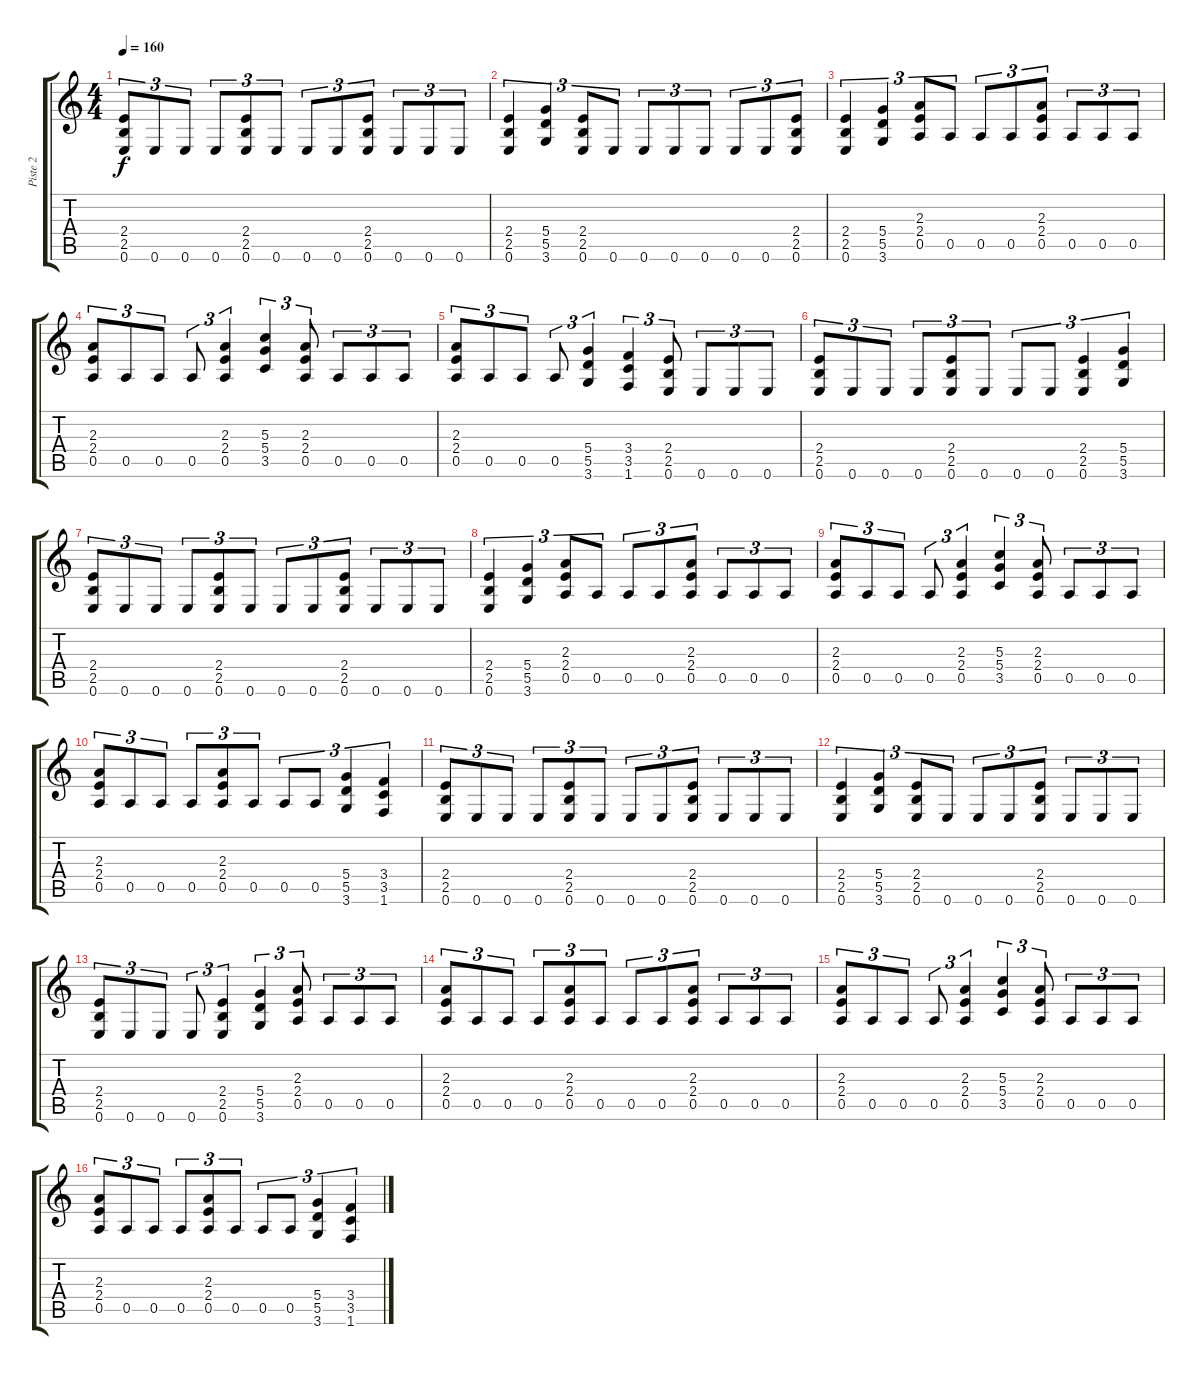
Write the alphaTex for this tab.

\track ("Piste 2" "Piste 2") {instrument distortionguitar}
\staff {score tabs}
\tuning (E4 B3 G3 D3 A2 E2) {hide}
\ts (4 4)
\tempo 160
\clef g2
\ks c
(2.4 2.5 0.6).8{tu (3 2) dy f instrument distortionguitar} 0.6.8{tu (3 2)} 0.6.8{tu (3 2)} 0.6.8{tu (3 2)} (2.4 2.5 0.6).8{tu (3 2)} 0.6.8{tu (3 2)} 0.6.8{tu (3 2)} 0.6.8{tu (3 2)} (2.4 2.5 0.6).8{tu (3 2)} 0.6.8{tu (3 2)} 0.6.8{tu (3 2)} 0.6.8{tu (3 2)} |
(2.4 2.5 0.6).4{tu (3 2)} (5.4 5.5 3.6).4{tu (3 2)} (2.4 2.5 0.6).8{tu (3 2)} 0.6.8{tu (3 2)} 0.6.8{tu (3 2)} 0.6.8{tu (3 2)} 0.6.8{tu (3 2)} 0.6.8{tu (3 2)} 0.6.8{tu (3 2)} (2.4 2.5 0.6).8{tu (3 2)} |
(2.4 2.5 0.6).4{tu (3 2)} (5.4 5.5 3.6).4{tu (3 2)} (2.3 2.4 0.5).8{tu (3 2)} 0.5.8{tu (3 2)} 0.5.8{tu (3 2)} 0.5.8{tu (3 2)} (2.3 2.4 0.5).8{tu (3 2)} 0.5.8{tu (3 2)} 0.5.8{tu (3 2)} 0.5.8{tu (3 2)} |
(2.3 2.4 0.5).8{tu (3 2)} 0.5.8{tu (3 2)} 0.5.8{tu (3 2)} 0.5.8{tu (3 2)} (2.3 2.4 0.5).4{tu (3 2)} (5.3 5.4 3.5).4{tu (3 2)} (2.3 2.4 0.5).8{tu (3 2)} 0.5.8{tu (3 2)} 0.5.8{tu (3 2)} 0.5.8{tu (3 2)} |
(2.3 2.4 0.5).8{tu (3 2)} 0.5.8{tu (3 2)} 0.5.8{tu (3 2)} 0.5.8{tu (3 2)} (5.4 5.5 3.6).4{tu (3 2)} (3.4 3.5 1.6).4{tu (3 2)} (2.4 2.5 0.6).8{tu (3 2)} 0.6.8{tu (3 2)} 0.6.8{tu (3 2)} 0.6.8{tu (3 2)} |
(2.4 2.5 0.6).8{tu (3 2)} 0.6.8{tu (3 2)} 0.6.8{tu (3 2)} 0.6.8{tu (3 2)} (2.4 2.5 0.6).8{tu (3 2)} 0.6.8{tu (3 2)} 0.6.8{tu (3 2)} 0.6.8{tu (3 2)} (2.4 2.5 0.6).4{tu (3 2)} (5.4 5.5 3.6).4{tu (3 2)} |
(2.4 2.5 0.6).8{tu (3 2)} 0.6.8{tu (3 2)} 0.6.8{tu (3 2)} 0.6.8{tu (3 2)} (2.4 2.5 0.6).8{tu (3 2)} 0.6.8{tu (3 2)} 0.6.8{tu (3 2)} 0.6.8{tu (3 2)} (2.4 2.5 0.6).8{tu (3 2)} 0.6.8{tu (3 2)} 0.6.8{tu (3 2)} 0.6.8{tu (3 2)} |
(2.4 2.5 0.6).4{tu (3 2)} (5.4 5.5 3.6).4{tu (3 2)} (2.3 2.4 0.5).8{tu (3 2)} 0.5.8{tu (3 2)} 0.5.8{tu (3 2)} 0.5.8{tu (3 2)} (2.3 2.4 0.5).8{tu (3 2)} 0.5.8{tu (3 2)} 0.5.8{tu (3 2)} 0.5.8{tu (3 2)} |
(2.3 2.4 0.5).8{tu (3 2)} 0.5.8{tu (3 2)} 0.5.8{tu (3 2)} 0.5.8{tu (3 2)} (2.3 2.4 0.5).4{tu (3 2)} (5.3 5.4 3.5).4{tu (3 2)} (2.3 2.4 0.5).8{tu (3 2)} 0.5.8{tu (3 2)} 0.5.8{tu (3 2)} 0.5.8{tu (3 2)} |
(2.3 2.4 0.5).8{tu (3 2)} 0.5.8{tu (3 2)} 0.5.8{tu (3 2)} 0.5.8{tu (3 2)} (2.3 2.4 0.5).8{tu (3 2)} 0.5.8{tu (3 2)} 0.5.8{tu (3 2)} 0.5.8{tu (3 2)} (5.4 5.5 3.6).4{tu (3 2)} (3.4 3.5 1.6).4{tu (3 2)} |
(2.4 2.5 0.6).8{tu (3 2)} 0.6.8{tu (3 2)} 0.6.8{tu (3 2)} 0.6.8{tu (3 2)} (2.4 2.5 0.6).8{tu (3 2)} 0.6.8{tu (3 2)} 0.6.8{tu (3 2)} 0.6.8{tu (3 2)} (2.4 2.5 0.6).8{tu (3 2)} 0.6.8{tu (3 2)} 0.6.8{tu (3 2)} 0.6.8{tu (3 2)} |
(2.4 2.5 0.6).4{tu (3 2)} (5.4 5.5 3.6).4{tu (3 2)} (2.4 2.5 0.6).8{tu (3 2)} 0.6.8{tu (3 2)} 0.6.8{tu (3 2)} 0.6.8{tu (3 2)} (2.4 2.5 0.6).8{tu (3 2)} 0.6.8{tu (3 2)} 0.6.8{tu (3 2)} 0.6.8{tu (3 2)} |
(2.4 2.5 0.6).8{tu (3 2)} 0.6.8{tu (3 2)} 0.6.8{tu (3 2)} 0.6.8{tu (3 2)} (2.4 2.5 0.6).4{tu (3 2)} (5.4 5.5 3.6).4{tu (3 2)} (2.3 2.4 0.5).8{tu (3 2)} 0.5.8{tu (3 2)} 0.5.8{tu (3 2)} 0.5.8{tu (3 2)} |
(2.3 2.4 0.5).8{tu (3 2)} 0.5.8{tu (3 2)} 0.5.8{tu (3 2)} 0.5.8{tu (3 2)} (2.3 2.4 0.5).8{tu (3 2)} 0.5.8{tu (3 2)} 0.5.8{tu (3 2)} 0.5.8{tu (3 2)} (2.3 2.4 0.5).8{tu (3 2)} 0.5.8{tu (3 2)} 0.5.8{tu (3 2)} 0.5.8{tu (3 2)} |
(2.3 2.4 0.5).8{tu (3 2)} 0.5.8{tu (3 2)} 0.5.8{tu (3 2)} 0.5.8{tu (3 2)} (2.3 2.4 0.5).4{tu (3 2)} (5.3 5.4 3.5).4{tu (3 2)} (2.3 2.4 0.5).8{tu (3 2)} 0.5.8{tu (3 2)} 0.5.8{tu (3 2)} 0.5.8{tu (3 2)} |
(2.3 2.4 0.5).8{tu (3 2)} 0.5.8{tu (3 2)} 0.5.8{tu (3 2)} 0.5.8{tu (3 2)} (2.3 2.4 0.5).8{tu (3 2)} 0.5.8{tu (3 2)} 0.5.8{tu (3 2)} 0.5.8{tu (3 2)} (5.4 5.5 3.6).4{tu (3 2)} (3.4 3.5 1.6).4{tu (3 2)}
